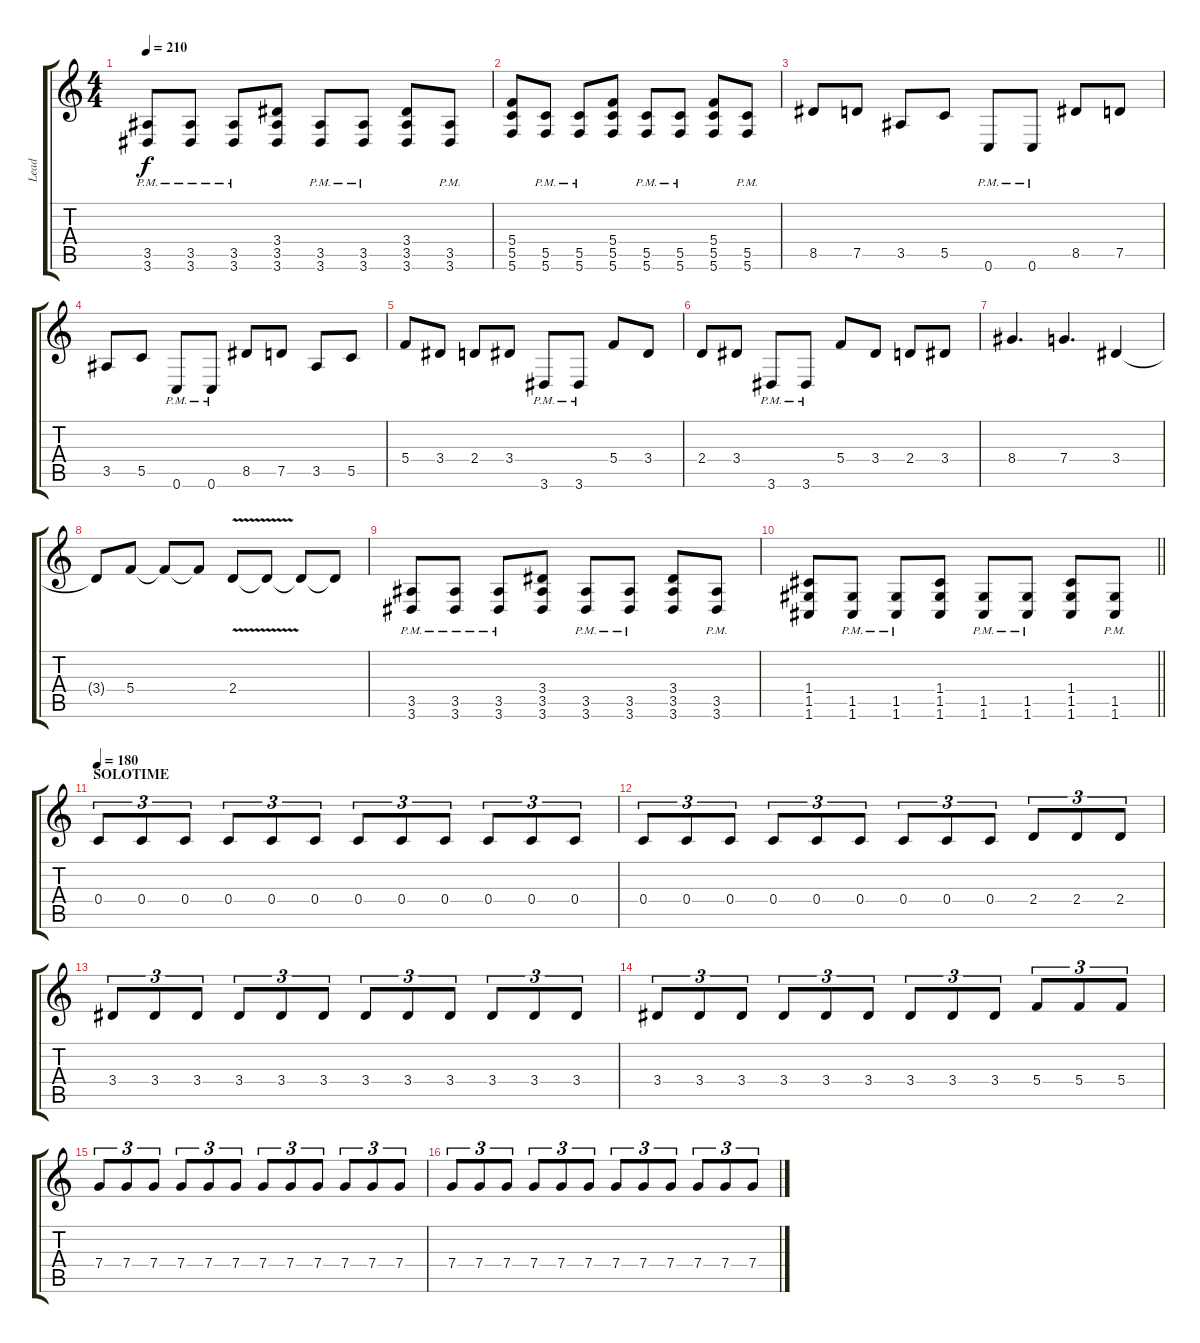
\track ("Lead" "Lead") {instrument distortionguitar}
\staff {score tabs}
\tuning (D4 A3 F3 C3 G2 C2) {hide}
\ts (4 4)
\tempo 210
\clef g2
\ks c
(3.5{pm} 3.6{pm}).8{dy f} (3.5{pm} 3.6{pm}).8 (3.5{pm} 3.6{pm}).8 (3.4 3.5 3.6).8 (3.5{pm} 3.6{pm}).8 (3.5{pm} 3.6{pm}).8 (3.4 3.5 3.6).8 (3.5{pm} 3.6{pm}).8 |
(5.4 5.5 5.6).8 (5.5{pm} 5.6{pm}).8 (5.5{pm} 5.6{pm}).8 (5.4 5.5 5.6).8 (5.5{pm} 5.6{pm}).8 (5.5{pm} 5.6{pm}).8 (5.4 5.5 5.6).8 (5.5{pm} 5.6{pm}).8 |
8.5.8 7.5.8 3.5.8 5.5.8 0.6{pm}.8 0.6{pm}.8 8.5.8 7.5.8 |
3.5.8 5.5.8 0.6{pm}.8 0.6{pm}.8 8.5.8 7.5.8 3.5.8 5.5.8 |
5.4.8 3.4.8 2.4.8 3.4.8 3.6{pm}.8 3.6{pm}.8 5.4.8 3.4.8 |
2.4.8 3.4.8 3.6{pm}.8 3.6{pm}.8 5.4.8 3.4.8 2.4.8 3.4.8 |
8.4.4{d} 7.4.4{d} 3.4.4 |
3.4{t}.8 5.4.8 5.4{t}.8 5.4{t}.8 2.4{v}.8 2.4{t}.8 2.4{t}.8 2.4{t}.8 |
(3.5{pm} 3.6{pm}).8 (3.5{pm} 3.6{pm}).8 (3.5{pm} 3.6{pm}).8 (3.4 3.5 3.6).8 (3.5{pm} 3.6{pm}).8 (3.5{pm} 3.6{pm}).8 (3.4 3.5 3.6).8 (3.5{pm} 3.6{pm}).8 |
\barLineRight lightlight
(1.4 1.5 1.6).8 (1.5{pm} 1.6{pm}).8 (1.5{pm} 1.6{pm}).8 (1.4 1.5 1.6).8 (1.5{pm} 1.6{pm}).8 (1.5{pm} 1.6{pm}).8 (1.4 1.5 1.6).8 (1.5{pm} 1.6{pm}).8 |
\section ("" "SOLOTIME")
\tempo 180
0.4.8{tu (3 2)} 0.4.8{tu (3 2)} 0.4.8{tu (3 2)} 0.4.8{tu (3 2)} 0.4.8{tu (3 2)} 0.4.8{tu (3 2)} 0.4.8{tu (3 2)} 0.4.8{tu (3 2)} 0.4.8{tu (3 2)} 0.4.8{tu (3 2)} 0.4.8{tu (3 2)} 0.4.8{tu (3 2)} |
0.4.8{tu (3 2)} 0.4.8{tu (3 2)} 0.4.8{tu (3 2)} 0.4.8{tu (3 2)} 0.4.8{tu (3 2)} 0.4.8{tu (3 2)} 0.4.8{tu (3 2)} 0.4.8{tu (3 2)} 0.4.8{tu (3 2)} 2.4.8{tu (3 2)} 2.4.8{tu (3 2)} 2.4.8{tu (3 2)} |
3.4.8{tu (3 2)} 3.4.8{tu (3 2)} 3.4.8{tu (3 2)} 3.4.8{tu (3 2)} 3.4.8{tu (3 2)} 3.4.8{tu (3 2)} 3.4.8{tu (3 2)} 3.4.8{tu (3 2)} 3.4.8{tu (3 2)} 3.4.8{tu (3 2)} 3.4.8{tu (3 2)} 3.4.8{tu (3 2)} |
3.4.8{tu (3 2)} 3.4.8{tu (3 2)} 3.4.8{tu (3 2)} 3.4.8{tu (3 2)} 3.4.8{tu (3 2)} 3.4.8{tu (3 2)} 3.4.8{tu (3 2)} 3.4.8{tu (3 2)} 3.4.8{tu (3 2)} 5.4.8{tu (3 2)} 5.4.8{tu (3 2)} 5.4.8{tu (3 2)} |
7.4.8{tu (3 2)} 7.4.8{tu (3 2)} 7.4.8{tu (3 2)} 7.4.8{tu (3 2)} 7.4.8{tu (3 2)} 7.4.8{tu (3 2)} 7.4.8{tu (3 2)} 7.4.8{tu (3 2)} 7.4.8{tu (3 2)} 7.4.8{tu (3 2)} 7.4.8{tu (3 2)} 7.4.8{tu (3 2)} |
7.4.8{tu (3 2)} 7.4.8{tu (3 2)} 7.4.8{tu (3 2)} 7.4.8{tu (3 2)} 7.4.8{tu (3 2)} 7.4.8{tu (3 2)} 7.4.8{tu (3 2)} 7.4.8{tu (3 2)} 7.4.8{tu (3 2)} 7.4.8{tu (3 2)} 7.4.8{tu (3 2)} 7.4.8{tu (3 2)}
